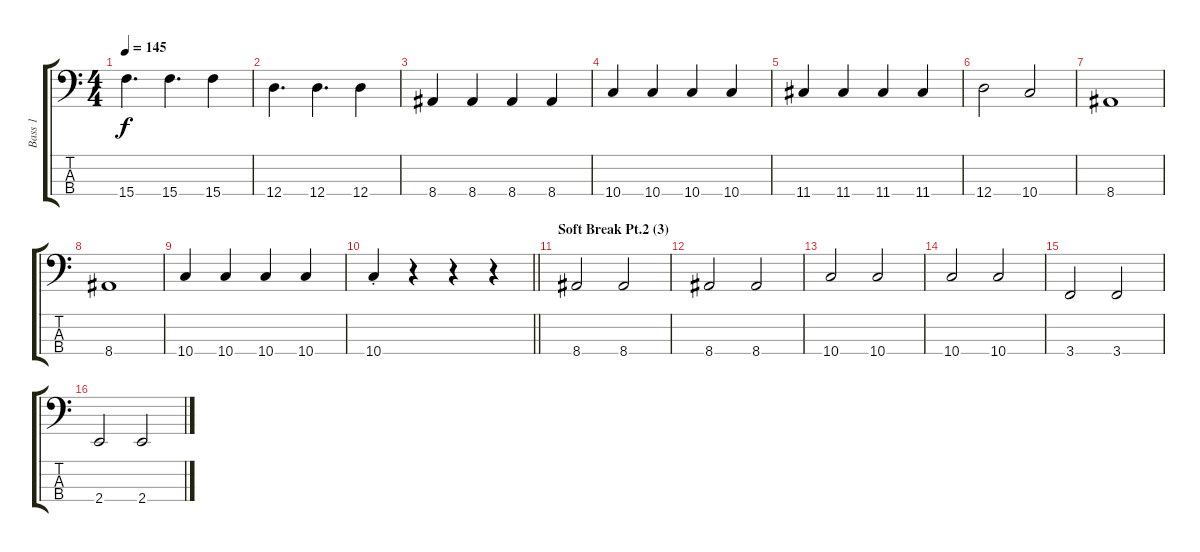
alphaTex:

\track ("Bass 1" "Bass 1") {instrument electricbassfinger}
\staff {score tabs}
\tuning (G2 D2 A1 D1) {hide}
\ts (4 4)
\tempo 145
\clef f4
\ks c
15.4.4{d dy f} 15.4.4{d} 15.4.4 |
12.4.4{d} 12.4.4{d} 12.4.4 |
8.4.4 8.4.4 8.4.4 8.4.4 |
10.4.4 10.4.4 10.4.4 10.4.4 |
11.4.4 11.4.4 11.4.4 11.4.4 |
12.4.2 10.4.2 |
8.4.1 |
8.4.1 |
10.4.4 10.4.4 10.4.4 10.4.4 |
\barLineRight lightlight
10.4{st}.4 r.4 r.4 r.4 |
\section ("" "Soft Break Pt.2 (3)")
8.4.2 8.4.2 |
8.4.2 8.4.2 |
10.4.2 10.4.2 |
10.4.2 10.4.2 |
3.4.2 3.4.2 |
2.4.2 2.4.2
